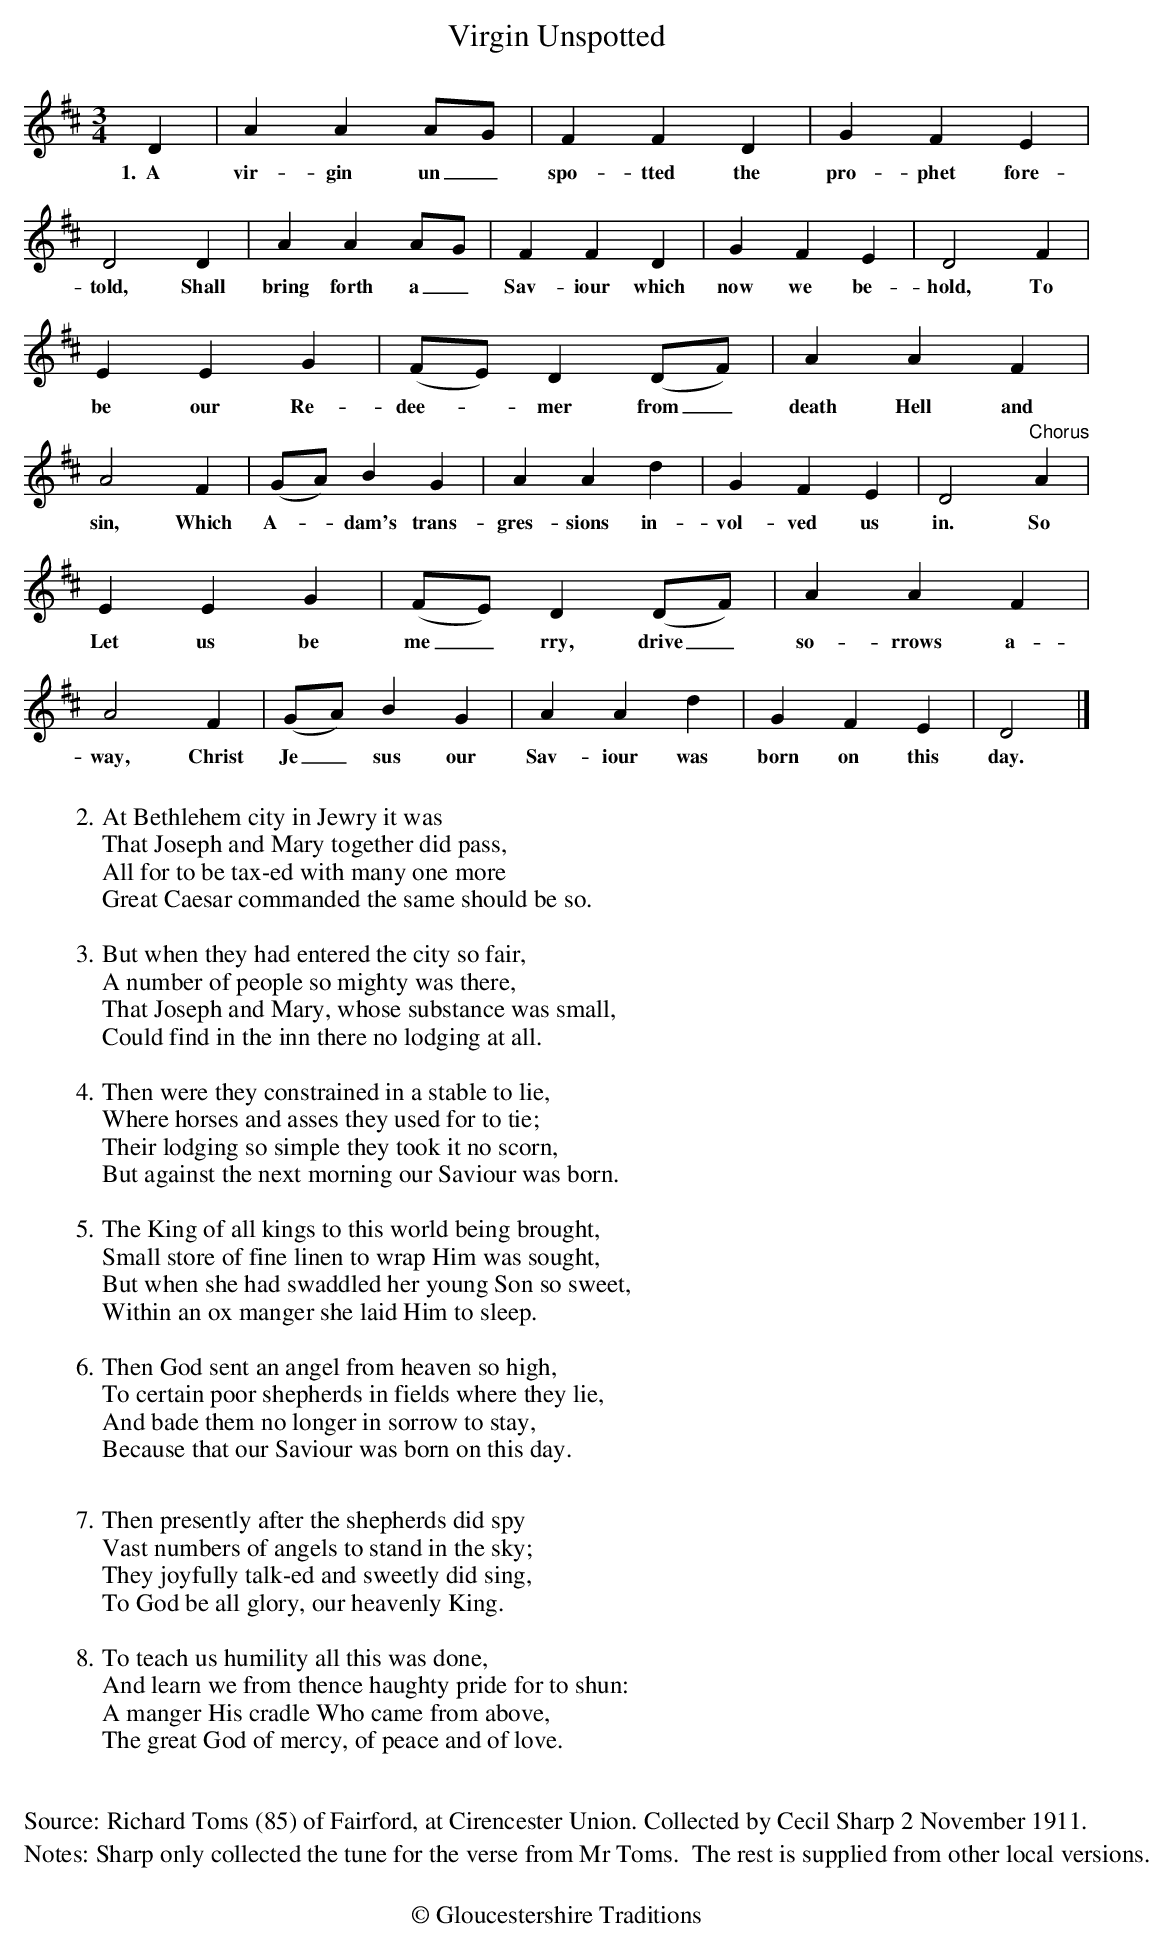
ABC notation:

X:1
T: Virgin Unspotted
M: 3/4
L: 1/4
*Q:
K: D
D|AAA/G/|FFD|GFE|D2D|AAA/G/|FFD|GFE|D2F|
w:1.~~A vir-gin un_spo-tted the pro-phet fore-told, Shall bring forth a_ Sav-iour which now we be-hold, To
EEG|(F/E/)D(D/F/)|AAF|A2F|(G/A/)BG|AAd|GFE|D2"Chorus"A|
w:be our Re-dee--mer from_ death Hell and sin, Which A--dam's trans-gres-sions in-vol-ved us in. So
EEG|(F/E/)D(D/F/)|AAF|A2F|(G/A/)BG|AAd|GFE|D2|]
w:Let us be me_rry, drive_so-rrows a-way, Christ Je_sus our Sav-iour was born on this day.
W:
W:2. At Bethlehem city in Jewry it was
W:That Joseph and Mary together did pass,
W:All for to be tax-ed with many one more
W:Great Caesar commanded the same should be so.
W:
W:3. But when they had entered the city so fair,
W:A number of people so mighty was there,
W:That Joseph and Mary, whose substance was small,
W:Could find in the inn there no lodging at all.
W:
W:4. Then were they constrained in a stable to lie,
W:Where horses and asses they used for to tie;
W:Their lodging so simple they took it no scorn,
W:But against the next morning our Saviour was born.
W:
W:5. The King of all kings to this world being brought,
W:Small store of fine linen to wrap Him was sought,
W:But when she had swaddled her young Son so sweet,
W:Within an ox manger she laid Him to sleep.
W:
W:6. Then God sent an angel from heaven so high,
W:To certain poor shepherds in fields where they lie,
W:And bade them no longer in sorrow to stay,
W:Because that our Saviour was born on this day.
W:
W:7. Then presently after the shepherds did spy
W:Vast numbers of angels to stand in the sky;
W:They joyfully talk-ed and sweetly did sing,
W:To God be all glory, our heavenly King.
W:
W:8. To teach us humility all this was done,
W:And learn we from thence haughty pride for to shun:
W:A manger His cradle Who came from above,
W:The great God of mercy, of peace and of love.
W:
